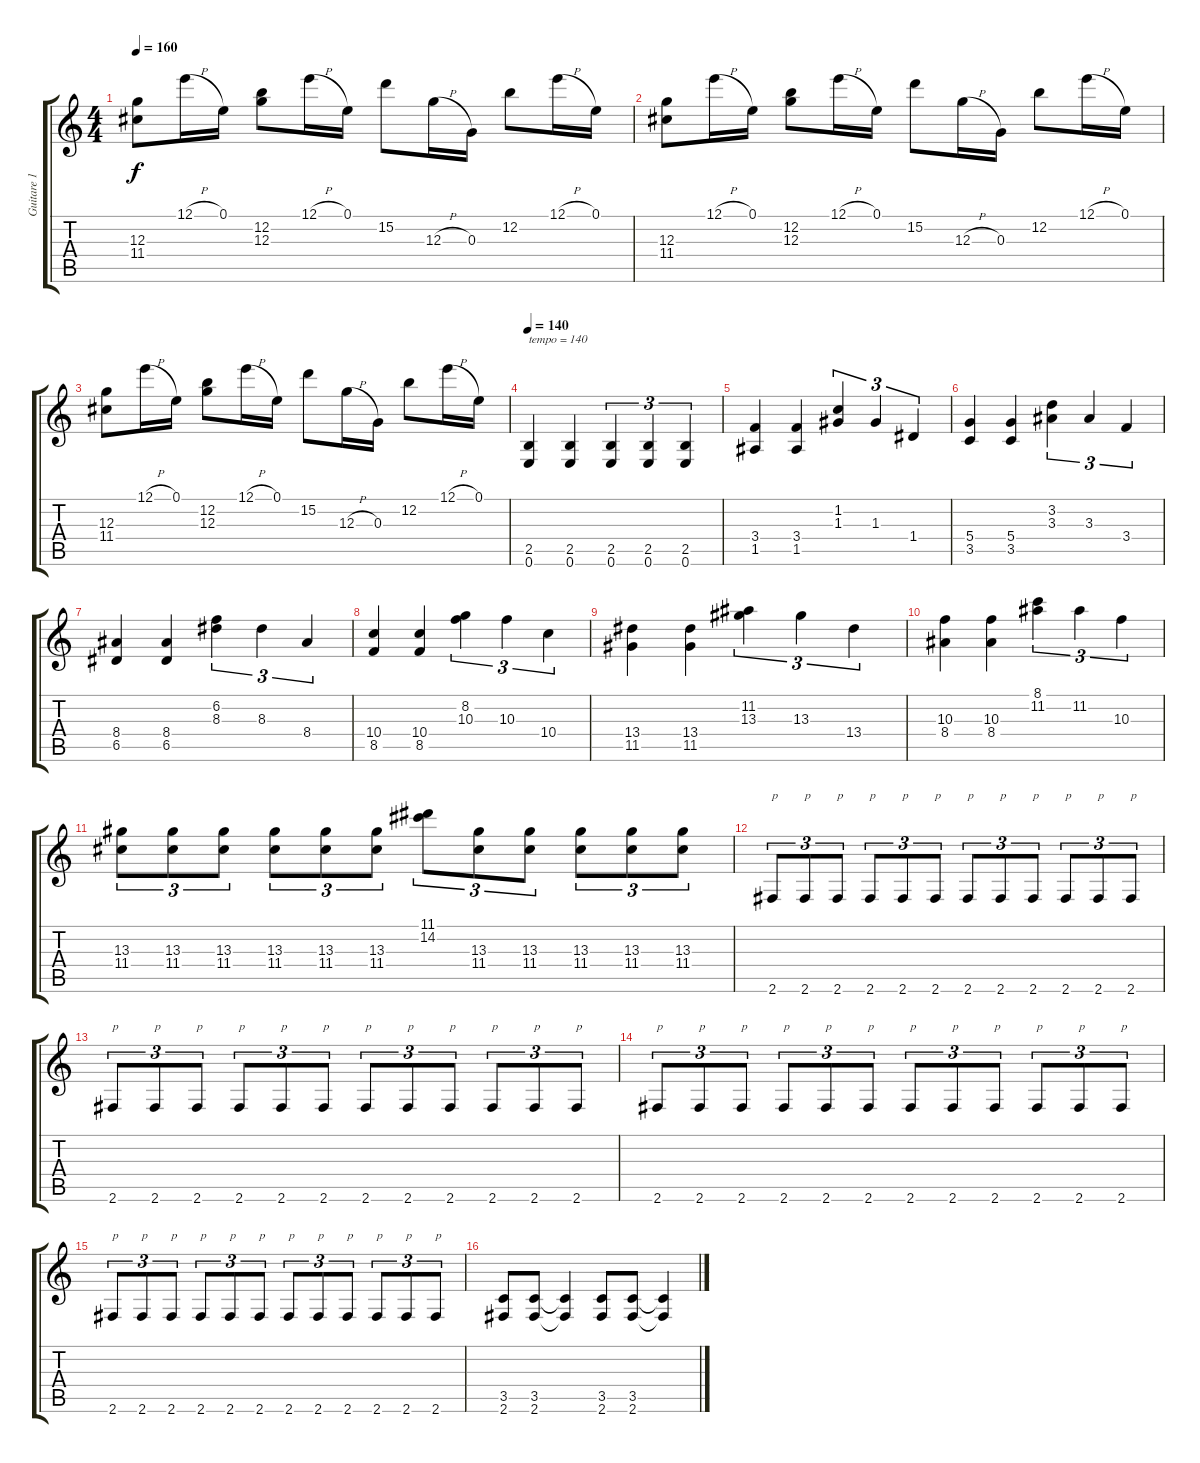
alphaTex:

\track ("Guitare 1" "Guitare 1") {instrument distortionguitar}
\staff {score tabs}
\tuning (E4 B3 G3 D3 A2 E2) {hide}
\ts (4 4)
\tempo 160
\clef g2
\ks c
(12.3 11.4).8{dy f} 12.1{h}.16 0.1.16 (12.2 12.3).8 12.1{h}.16 0.1.16 15.2.8 12.3{h}.16 0.3.16 12.2.8 12.1{h}.16 0.1.16 |
(12.3 11.4).8 12.1{h}.16 0.1.16 (12.2 12.3).8 12.1{h}.16 0.1.16 15.2.8 12.3{h}.16 0.3.16 12.2.8 12.1{h}.16 0.1.16 |
(12.3 11.4).8 12.1{h}.16 0.1.16 (12.2 12.3).8 12.1{h}.16 0.1.16 15.2.8 12.3{h}.16 0.3.16 12.2.8 12.1{h}.16 0.1.16 |
\tempo 140
(2.5 0.6).4{txt "tempo = 140" volume 10} (2.5 0.6).4 (2.5 0.6).4{tu (3 2)} (2.5 0.6).4{tu (3 2)} (2.5 0.6).4{tu (3 2)} |
(3.4 1.5).4 (3.4 1.5).4 (1.2 1.3).4{tu (3 2)} 1.3.4{tu (3 2)} 1.4.4{tu (3 2)} |
(5.4 3.5).4 (5.4 3.5).4 (3.2 3.3).4{tu (3 2)} 3.3.4{tu (3 2)} 3.4.4{tu (3 2)} |
(8.4 6.5).4 (8.4 6.5).4 (6.2 8.3).4{tu (3 2)} 8.3.4{tu (3 2)} 8.4.4{tu (3 2)} |
(10.4 8.5).4 (10.4 8.5).4 (8.2 10.3).4{tu (3 2)} 10.3.4{tu (3 2)} 10.4.4{tu (3 2)} |
(13.4 11.5).4 (13.4 11.5).4 (11.2 13.3).4{tu (3 2)} 13.3.4{tu (3 2)} 13.4.4{tu (3 2)} |
(10.3 8.4).4 (10.3 8.4).4 (8.1 11.2).4{tu (3 2)} 11.2.4{tu (3 2)} 10.3.4{tu (3 2)} |
(13.3 11.4).8{tu (3 2)} (13.3 11.4).8{tu (3 2)} (13.3 11.4).8{tu (3 2)} (13.3 11.4).8{tu (3 2)} (13.3 11.4).8{tu (3 2)} (13.3 11.4).8{tu (3 2)} (11.1 14.2).8{tu (3 2)} (13.3 11.4).8{tu (3 2)} (13.3 11.4).8{tu (3 2)} (13.3 11.4).8{tu (3 2)} (13.3 11.4).8{tu (3 2)} (13.3 11.4).8{tu (3 2)} |
2.6.8{tu (3 2) txt "p"} 2.6.8{tu (3 2) txt "p"} 2.6.8{tu (3 2) txt "p"} 2.6.8{tu (3 2) txt "p"} 2.6.8{tu (3 2) txt "p"} 2.6.8{tu (3 2) txt "p"} 2.6.8{tu (3 2) txt "p"} 2.6.8{tu (3 2) txt "p"} 2.6.8{tu (3 2) txt "p"} 2.6.8{tu (3 2) txt "p"} 2.6.8{tu (3 2) txt "p"} 2.6.8{tu (3 2) txt "p"} |
2.6.8{tu (3 2) txt "p"} 2.6.8{tu (3 2) txt "p"} 2.6.8{tu (3 2) txt "p"} 2.6.8{tu (3 2) txt "p"} 2.6.8{tu (3 2) txt "p"} 2.6.8{tu (3 2) txt "p"} 2.6.8{tu (3 2) txt "p"} 2.6.8{tu (3 2) txt "p"} 2.6.8{tu (3 2) txt "p"} 2.6.8{tu (3 2) txt "p"} 2.6.8{tu (3 2) txt "p"} 2.6.8{tu (3 2) txt "p"} |
2.6.8{tu (3 2) txt "p"} 2.6.8{tu (3 2) txt "p"} 2.6.8{tu (3 2) txt "p"} 2.6.8{tu (3 2) txt "p"} 2.6.8{tu (3 2) txt "p"} 2.6.8{tu (3 2) txt "p"} 2.6.8{tu (3 2) txt "p"} 2.6.8{tu (3 2) txt "p"} 2.6.8{tu (3 2) txt "p"} 2.6.8{tu (3 2) txt "p"} 2.6.8{tu (3 2) txt "p"} 2.6.8{tu (3 2) txt "p"} |
2.6.8{tu (3 2) txt "p"} 2.6.8{tu (3 2) txt "p"} 2.6.8{tu (3 2) txt "p"} 2.6.8{tu (3 2) txt "p"} 2.6.8{tu (3 2) txt "p"} 2.6.8{tu (3 2) txt "p"} 2.6.8{tu (3 2) txt "p"} 2.6.8{tu (3 2) txt "p"} 2.6.8{tu (3 2) txt "p"} 2.6.8{tu (3 2) txt "p"} 2.6.8{tu (3 2) txt "p"} 2.6.8{tu (3 2) txt "p"} |
(3.5 2.6).8 (3.5 2.6).8 (3.5{t} 2.6{t}).4 (3.5 2.6).8 (3.5 2.6).8 (3.5{t} 2.6{t}).4
